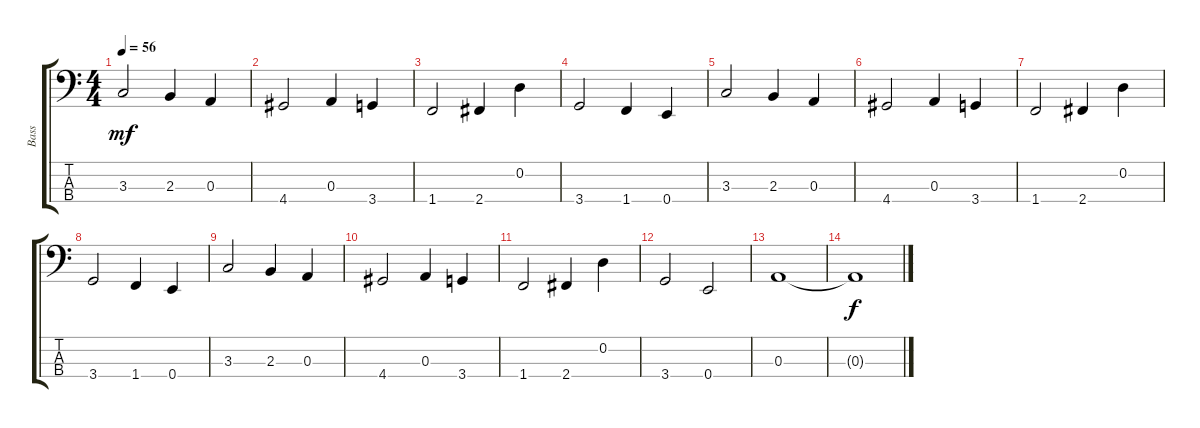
\track ("Bass" "Bass") {instrument fretlessbass}
\staff {score tabs}
\tuning (G2 D2 A1 E1) {hide}
\ts (4 4)
\tempo 56
\clef f4
\ks c
3.3.2{dy mf} 2.3.4 0.3.4 |
4.4.2 0.3.4 3.4.4 |
1.4.2 2.4.4 0.2.4 |
3.4.2{volume 8} 1.4.4 0.4.4 |
3.3.2 2.3.4 0.3.4 |
4.4.2 0.3.4 3.4.4 |
1.4.2 2.4.4 0.2.4 |
3.4.2 1.4.4 0.4.4 |
3.3.2 2.3.4 0.3.4 |
4.4.2{volume 0} 0.3.4 3.4.4 |
1.4.2 2.4.4 0.2.4 |
3.4.2 0.4.2 |
0.3.1 |
0.3{t}.1{dy f}
